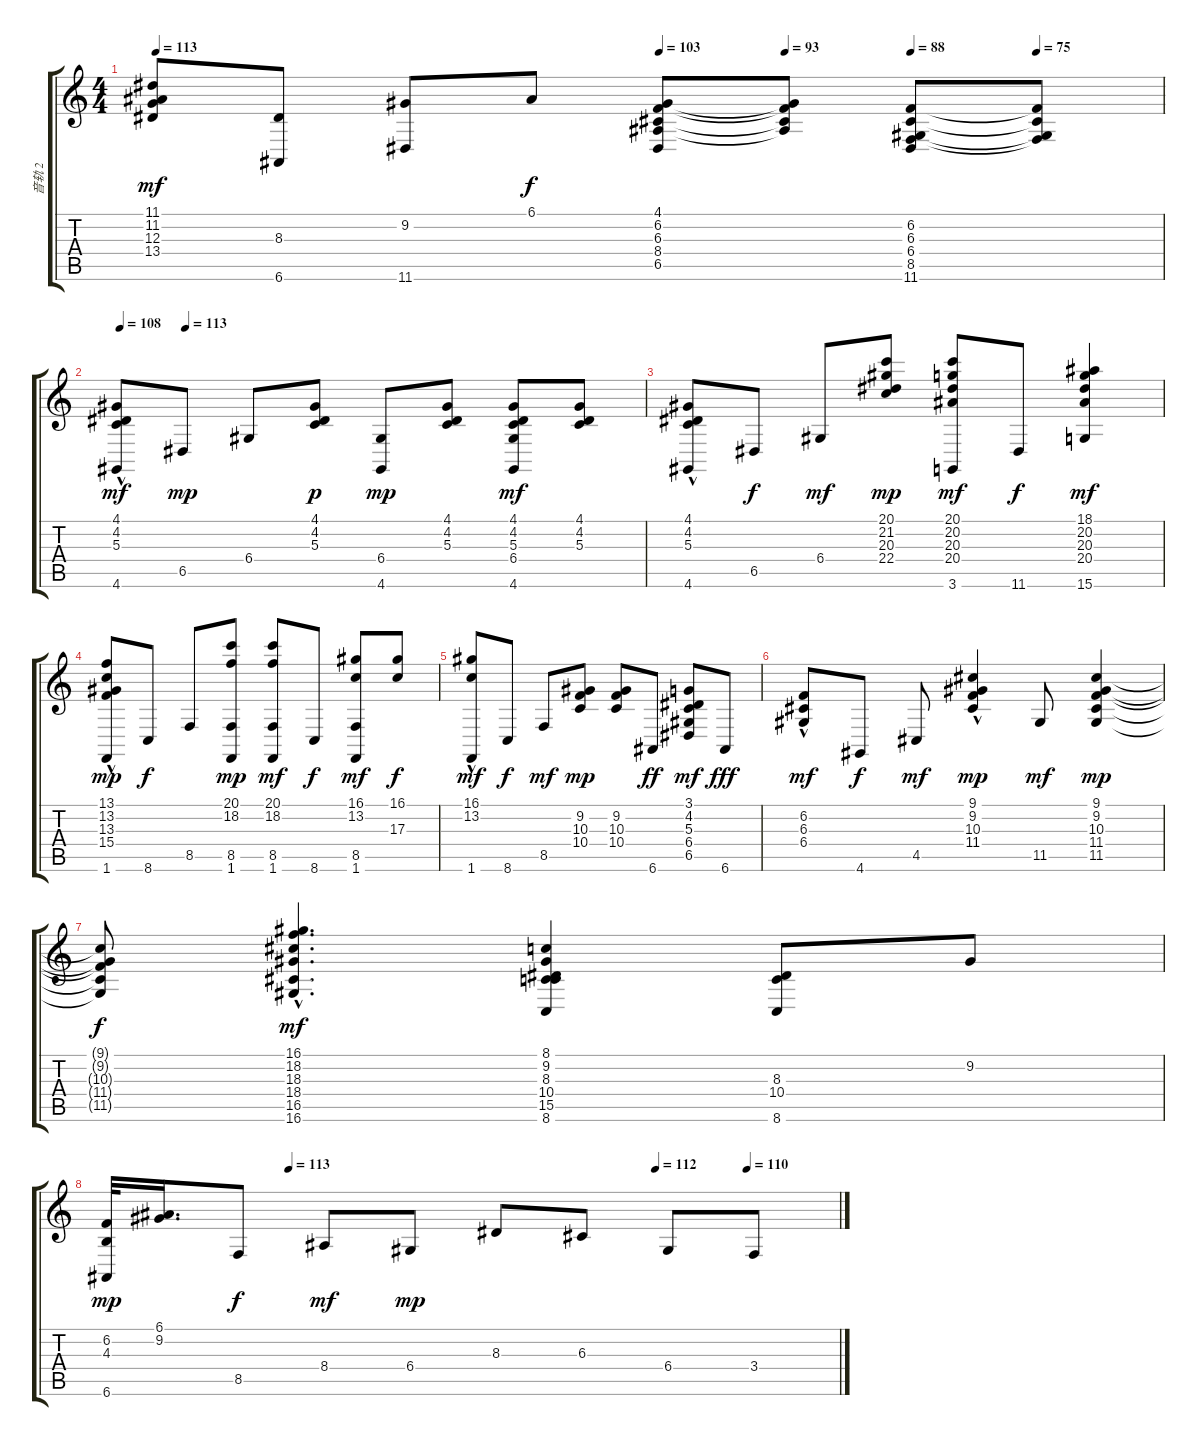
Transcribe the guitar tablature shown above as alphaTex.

\track ("音轨 2" "音轨 2") {instrument acousticgrandpiano}
\staff {score tabs}
\tuning (E4 B3 G3 D3 A2 E2) {hide}
\ts (4 4)
\tempo 113
\tempo (103 0.5)
\tempo (93 0.625)
\tempo (88 0.75)
\tempo (75 0.875)
\clef g2
\ks c
(11.1 11.2 12.3 13.4).8{dy mf} (8.3 6.6).8 (9.2 11.6).8 6.1.8{dy f} (4.1 6.2 6.3 8.4 6.5).8 (4.1{t} 6.2{t} 6.3{t} 8.4{t}).8 (6.2 6.3 6.4 8.5 11.6).8 (6.2{t} 6.3{t} 6.4{t} 8.5{t}).8 |
\tempo 108
\tempo (113 0.125)
(4.1{hac} 4.2{hac} 5.3{hac} 4.6).8{dy mf} 6.5.8{dy mp} 6.4.8 (4.1 4.2 5.3).8{dy p} (6.4 4.6).8{dy mp} (4.1 4.2 5.3).8 (4.1 4.2 5.3 6.4 4.6).8{dy mf} (4.1 4.2 5.3).8 |
(4.1{hac} 4.2{hac} 5.3{hac} 4.6).8 6.5.8{dy f} 6.4.8{dy mf} (20.1 21.2 20.3 22.4).8{dy mp} (20.1 20.2 20.3 20.4 3.6).8{dy mf} 11.6.8{dy f} (18.1 20.2 20.3 20.4 15.6).4{dy mf} |
(13.1{hac} 13.2{hac} 13.3{hac} 15.4{hac} 1.6).8{dy mp} 8.6.8{dy f} 8.5.8 (20.1 18.2 8.5 1.6).8{dy mp} (20.1 18.2 8.5 1.6).8{dy mf} 8.6.8{dy f} (16.1 13.2 8.5 1.6).8{dy mf} (16.1 17.3).8{dy f} |
(16.1{hac} 13.2{hac} 1.6).8{dy mf} 8.6.8{dy f} 8.5.8{dy mf} (9.2 10.3 10.4).8{dy mp} (9.2 10.3 10.4).8 6.6.8{dy ff} (3.1 4.2 5.3 6.4 6.5).8{dy mf} 6.6.8{dy fff} |
(6.2{hac} 6.3{hac} 6.4{hac}).8{dy mf} 4.6.8{dy f} 4.5.8{dy mf} (9.1{hac} 9.2{hac} 10.3{hac} 11.4{hac}).4{dy mp} 11.5.8{dy mf} (9.1 9.2 10.3 11.4 11.5).4{dy mp} |
(9.1{t} 9.2{t} 10.3{t} 11.4{t} 11.5{t}).8{dy f} (16.1{hac} 18.2{hac} 18.3{hac} 18.4{hac} 16.5{hac} 16.6{hac}).4{d dy mf} (8.1 9.2 8.3 10.4 15.5 8.6).4 (8.3 10.4 8.6).8 9.2.8 |
\tempo (113 0.25)
\tempo (112 0.75)
\tempo (110 0.875)
(6.2 4.3 6.6).32{dy mp} (6.1 9.2).16{d} 8.5.8{dy f} 8.4.8{dy mf} 6.4.8{dy mp} 8.3.8 6.3.8 6.4.8 3.4.8
